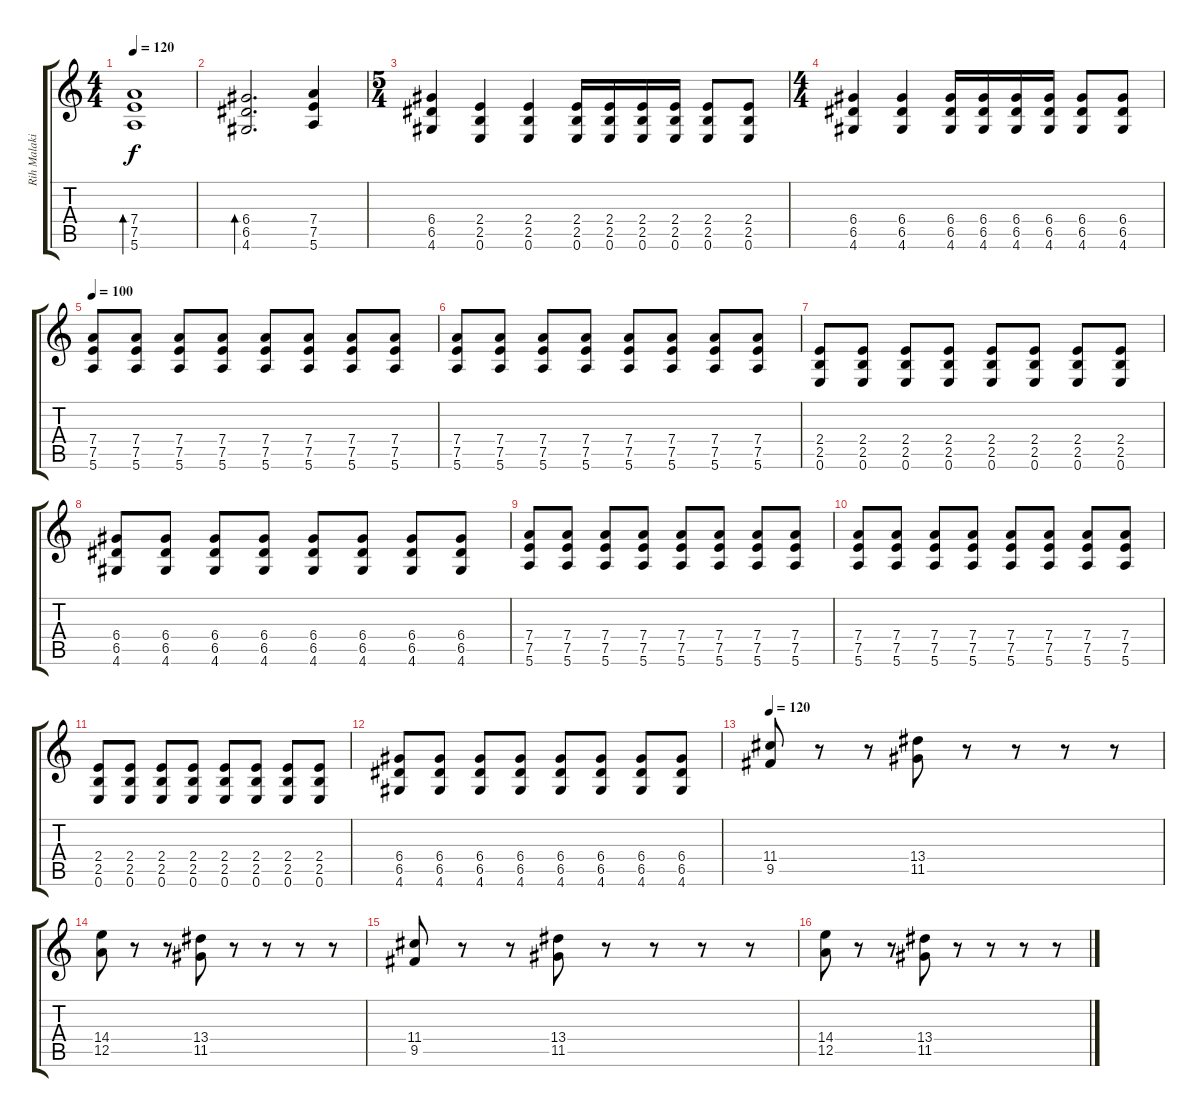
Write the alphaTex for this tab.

\track ("Rih Malakian" "Rih Malaki") {instrument distortionguitar}
\staff {score tabs}
\tuning (E4 B3 G3 D3 A2 E2) {hide}
\ts (4 4)
\tempo 120
\clef g2
\ks c
(7.4 7.5 5.6).1{bd 480 dy f instrument electricguitarclean} |
(6.4 6.5 4.6).2{d bd 480} (7.4 7.5 5.6).4{instrument distortionguitar} |
\ts (5 4)
(6.4 6.5 4.6).4 (2.4 2.5 0.6).4 (2.4 2.5 0.6).4 (2.4 2.5 0.6).16 (2.4 2.5 0.6).16 (2.4 2.5 0.6).16 (2.4 2.5 0.6).16 (2.4 2.5 0.6).8 (2.4 2.5 0.6).8 |
\ts (4 4)
(6.4 6.5 4.6).4 (6.4 6.5 4.6).4 (6.4 6.5 4.6).16 (6.4 6.5 4.6).16 (6.4 6.5 4.6).16 (6.4 6.5 4.6).16 (6.4 6.5 4.6).8 (6.4 6.5 4.6).8 |
\tempo 100
(7.4 7.5 5.6).8 (7.4 7.5 5.6).8 (7.4 7.5 5.6).8 (7.4 7.5 5.6).8 (7.4 7.5 5.6).8 (7.4 7.5 5.6).8 (7.4 7.5 5.6).8 (7.4 7.5 5.6).8 |
(7.4 7.5 5.6).8 (7.4 7.5 5.6).8 (7.4 7.5 5.6).8 (7.4 7.5 5.6).8 (7.4 7.5 5.6).8 (7.4 7.5 5.6).8 (7.4 7.5 5.6).8 (7.4 7.5 5.6).8 |
(2.4 2.5 0.6).8 (2.4 2.5 0.6).8 (2.4 2.5 0.6).8 (2.4 2.5 0.6).8 (2.4 2.5 0.6).8 (2.4 2.5 0.6).8 (2.4 2.5 0.6).8 (2.4 2.5 0.6).8 |
(6.4 6.5 4.6).8 (6.4 6.5 4.6).8 (6.4 6.5 4.6).8 (6.4 6.5 4.6).8 (6.4 6.5 4.6).8 (6.4 6.5 4.6).8 (6.4 6.5 4.6).8 (6.4 6.5 4.6).8 |
(7.4 7.5 5.6).8 (7.4 7.5 5.6).8 (7.4 7.5 5.6).8 (7.4 7.5 5.6).8 (7.4 7.5 5.6).8 (7.4 7.5 5.6).8 (7.4 7.5 5.6).8 (7.4 7.5 5.6).8 |
(7.4 7.5 5.6).8 (7.4 7.5 5.6).8 (7.4 7.5 5.6).8 (7.4 7.5 5.6).8 (7.4 7.5 5.6).8 (7.4 7.5 5.6).8 (7.4 7.5 5.6).8 (7.4 7.5 5.6).8 |
(2.4 2.5 0.6).8 (2.4 2.5 0.6).8 (2.4 2.5 0.6).8 (2.4 2.5 0.6).8 (2.4 2.5 0.6).8 (2.4 2.5 0.6).8 (2.4 2.5 0.6).8 (2.4 2.5 0.6).8 |
(6.4 6.5 4.6).8 (6.4 6.5 4.6).8 (6.4 6.5 4.6).8 (6.4 6.5 4.6).8 (6.4 6.5 4.6).8 (6.4 6.5 4.6).8 (6.4 6.5 4.6).8 (6.4 6.5 4.6).8 |
\tempo 120
(11.4 9.5).8{instrument electricguitarclean} r.8 r.8{instrument electricguitarclean} (13.4 11.5).8{instrument electricguitarclean} r.8 r.8{instrument electricguitarclean} r.8{instrument electricguitarclean} r.8{instrument electricguitarclean} |
(14.4 12.5).8 r.8 r.8 (13.4 11.5).8 r.8 r.8 r.8 r.8 |
(11.4 9.5).8{instrument electricguitarclean} r.8 r.8{instrument electricguitarclean} (13.4 11.5).8{instrument electricguitarclean} r.8 r.8{instrument electricguitarclean} r.8{instrument electricguitarclean} r.8{instrument electricguitarclean} |
(14.4 12.5).8 r.8 r.8 (13.4 11.5).8 r.8 r.8 r.8 r.8
